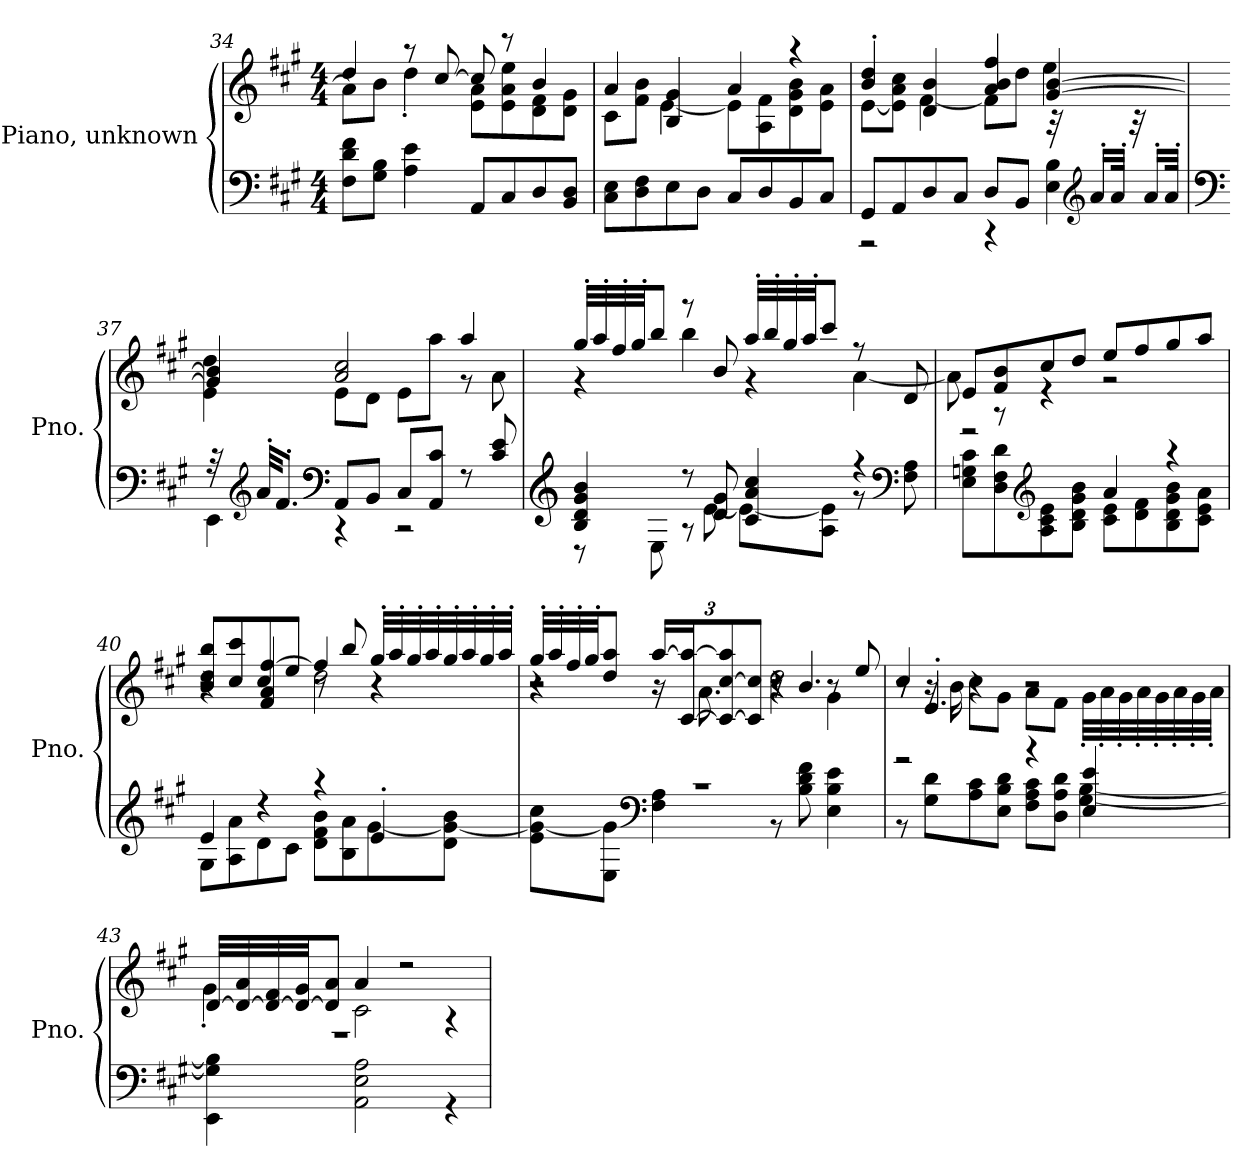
**kern	**kern
*part1	*part1
*staff2	*staff1
*I"Piano, unknown	*
*I'Pno.	*
!!LO:LB:g=z
*clefF4	*clefG2
*k[f#c#g#]	*k[f#c#g#]
*M4/4	*M4/4
=34	=34
*	*^
8F#\ 8d\ 8f#\L	4dd/	8a\L]
8G#\ 8B\J	.	8b\J
4A\ 4e\	8r	4dd'\
.	[8cc#/	.
8AA/L	8cc#/]	8e\ 8a\L
8C#/	8r	8e\ 8a\ 8ee\
8D/	4b/	8d\ 8f#\
8BB/ 8D/J	.	8d\ 8g#\J
=35	=35	=35
8C#\ 8E\L	4a/	8c#\L
8D\ 8F#\	.	8f#\ 8b\J
8E\	4B/ 4g#/	[4e\
8D\J	.	.
8C#/L	4a/	8e\L]
8D/	.	8A\ 8f#\
8BB/	4r	8d\ 8g#\ 8b\
8C#/J	.	8e\ 8a\J
=36	=36	=36
*^	*	*
8GG#/L	2r	4b/' 4dd/'	[8e\L
8AA/	.	.	8e\] 8a\ 8cc#\J
8D/	.	4d/ 4b/	[4f#\
8C#/J	.	.	.
8D/L	4r	4a/ 4b/ 4ff#/	8f#\L]
8BB/J	.	.	8dd\J
32r	4E\ 4B\	[4g#/ [4b/	4ee\
*clefG2	*	*	*
16a'/LL	.	.	.
32a'/JJk	.	.	.
32r	.	.	.
16a'/LL	.	.	.
32a'/JJk	.	.	.
!!LO:LB:g=z	!!
=37	=37	=37	=37
*clefF4	*	*	*
32r	4EE\	4g#/] 4b/]	4e\ 4dd\
*clefG2	*	*	*
32a'/KKL	.	.	.
8.f#'/J	.	.	.
*clefF4	*	*	*
8AA/L	4r	2a/ 2cc#/	8e\L
8BB/J	.	.	8d\J
8C#/L	2r	.	8e\L
8AA/ 8c#/J	.	.	8aa\J
8r	.	4aa/	8r
8c#/ 8e/	.	.	8a\
=38	=38	=38	=38
*clefG2	*	*	*
4B/ 4d/ 4g#/ 4b/	8r	32gg#'/LLL	4r
.	.	32aa'/	.
.	.	32ff#'/	.
.	.	32gg#'/JJ	.
.	8E\	8bb/J	.
8r	8r	8r	4bb\
8d/ 8g#/	[8e\	8b/	.
4c#/ 4a/ 4cc#/	8e\L_	32aa'/LLL	4r
.	.	32bb'/	.
.	.	32gg#'/	.
.	.	32aa'/JJ	.
.	8A\ 8e\]J	8ccc#/J	.
4r	8r	8r	[4a\
*clefF4	*	*	*
.	8F#\ 8A\	8d/	.
!!LO:LB:g=z	!!
=39	=39	=39	=39
2r	8E\ 8Gn\ 8c#\L	8e/L	8a\]
.	8D\ 8F#\ 8d\	8f#/ 8b/	8r
*clefG2	*	*	*
.	8A\ 8c#\ 8e\	8cc#/	4r
.	8B\ 8d\ 8g#\ 8b\J	8dd/J	.
4a/	8c#\ 8e\L	8ee/L	2r
.	8d\ 8f#\	8ff#/	.
4r	8B\ 8d\ 8g#\ 8b\	8gg#/	.
.	8c#\ 8e\ 8a\J	8aa/J	.
=40	=40	=40	=40
*	*	*	*^
4e/	8G#\L	8b/ 8dd/ 8bb/L	2r	4r
.	8A\ 8a\	8cc#/ 8ccc#/	.	.
4r	8d\	8cc#/	.	4f#/ 4a/ [4ff#/
.	8c#\J	8ee/J	.	.
4r	8d\ 8f#\ 8b\L	8r	2dd\	4ff#/]
.	8B\ 8a\	8bb/	.	.
4e'/	[8g#\	32gg#'/LLL	.	4r
.	.	32aa'/	.	.
.	.	32gg#'/	.	.
.	.	32aa'/	.	.
.	8d\ 8g#\_ 8b\J	32gg#'/	.	.
.	.	32aa'/	.	.
.	.	32gg#'/	.	.
.	.	32aa'/JJJ	.	.
!!LO:LB:g=z
=41	=41	=41	=41	=41
*	*	*	*	*^
1r	8e\ 8g#\_ 8cc#\L	32gg#'/LLL	4r	2r	2r
.	.	32aa'/	.	.	.
.	.	32ff#'/	.	.	.
.	.	32gg#'/JJ	.	.	.
.	8E\ 8g#\]J	8dd/ 8aa/J	.	.	.
*clefF4	*	*	*	*	*
*	*	*Xbrackettup	*	*	*
.	4F#\ 4A\	[24aa/LL	16r	.	.
.	.	[24c#/ 24aa/_J	.	.	.
.	.	.	8.a\	.	.
.	.	12c#/_ [12cc#/ 12aa/]	.	.	.
.	.	12c#/] 12cc#/]J	.	.	.
.	8r	4r	2dd\	8r	4r
.	8B\ 8d\ 8f#\	.	.	4.b/	.
.	4E\ 4B\ 4e\	8r	.	.	4g#\
.	.	8ee/	.	.	.
*	*	*	*	*v	*v
=42	=42	=42	=42	=42
2r	8r	4cc#/	8r	8r
.	8G#\ 8d\L	.	16r	4.e'/
.	.	.	16b\	.
.	8A\ 8c#\	4r	8cc#\L	.
.	8E\ 8B\ 8d\J	.	8g#\J	.
4r	8F#\ 8A\ 8c#\L	2r	8a\L	2r
.	8D\ 8A\ 8d\J	.	8f#\J	.
4E/ 4e/	[4G#\ [4B\	.	32g#'\LLL	.
.	.	.	32a'\	.
.	.	.	32g#'\	.
.	.	.	32a'\	.
.	.	.	32g#'\	.
.	.	.	32a'\	.
.	.	.	32g#'\	.
.	.	.	32a'\JJJ	.
*	*	*	*v	*v
!!LO:PB:g=z
=43	=43	=43	=43
1r	4EE\ 4G#\] 4B\]	[32d/LLL	4g#'\
.	.	32d/_ 32a/	.
.	.	32d/_ 32f#/	.
.	.	32d/_ 32g#/JJ	.
.	.	8d/] 8a/J	.
.	2AA\ 2E\ 2A\	4a/	2c#\
.	.	2r	.
.	4r	.	4r
*v	*v	*	*
*	*v	*v
=	=
*-	*-
